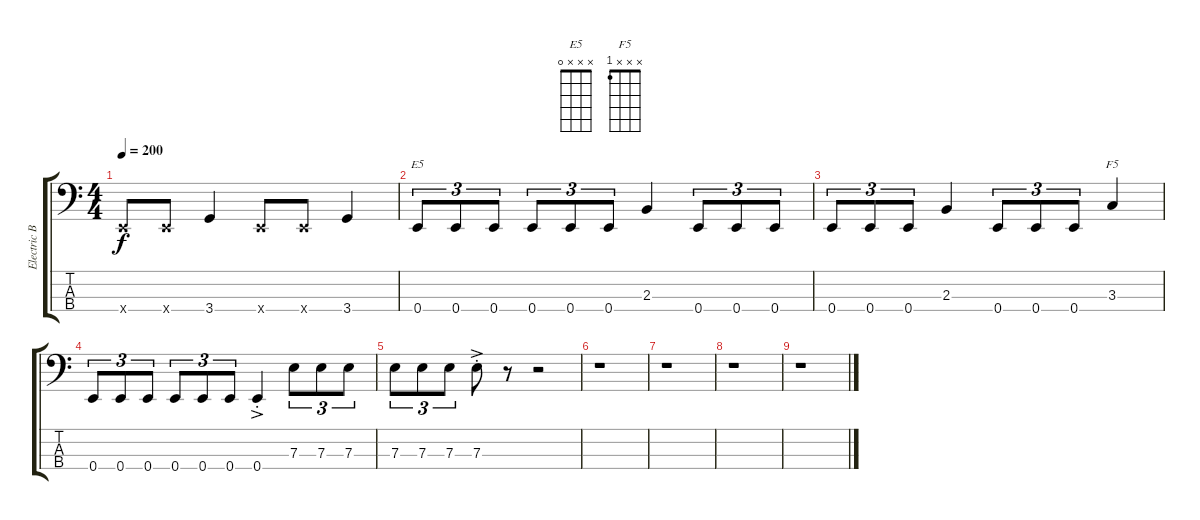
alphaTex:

\track ("Electric Bass" "Electric B") {instrument electricbassfinger}
\staff {score tabs}
\tuning (G2 D2 A1 E1) {hide}
\chord ("E5" x x x 0)
\chord ("F5" x x x 1)
\ts (4 4)
\tempo 200
\clef f4
\ks c
0.4{x}.8{dy f} 0.4{x}.8 3.4.4 0.4{x}.8 0.4{x}.8 3.4.4 |
0.4.8{tu (3 2) ch "E5"} 0.4.8{tu (3 2)} 0.4.8{tu (3 2)} 0.4.8{tu (3 2)} 0.4.8{tu (3 2)} 0.4.8{tu (3 2)} 2.3.4 0.4.8{tu (3 2)} 0.4.8{tu (3 2)} 0.4.8{tu (3 2)} |
0.4.8{tu (3 2)} 0.4.8{tu (3 2)} 0.4.8{tu (3 2)} 2.3.4 0.4.8{tu (3 2)} 0.4.8{tu (3 2)} 0.4.8{tu (3 2)} 3.3.4{ch "F5"} |
0.4.8{tu (3 2)} 0.4.8{tu (3 2)} 0.4.8{tu (3 2)} 0.4.8{tu (3 2)} 0.4.8{tu (3 2)} 0.4.8{tu (3 2)} 0.4{ac st}.4 7.3.8{tu (3 2)} 7.3.8{tu (3 2)} 7.3.8{tu (3 2)} |
7.3.8{tu (3 2)} 7.3.8{tu (3 2)} 7.3.8{tu (3 2)} 7.3{ac st}.8 r.8 r.2 |
r.1 |
r.1 |
r.1 |
r.1
